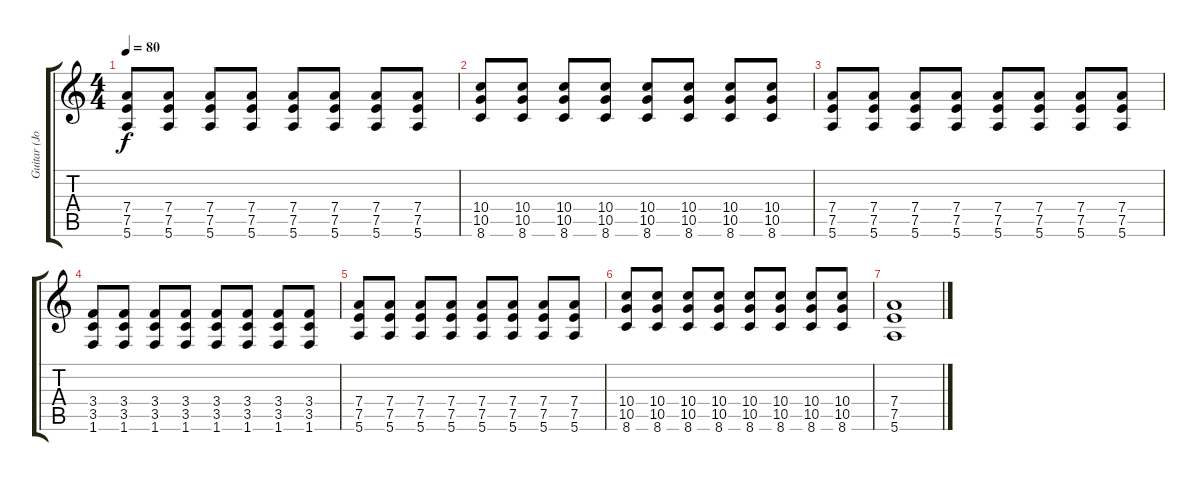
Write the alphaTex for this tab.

\track ("Guitar (John 5)" "Guitar (Jo") {instrument acousticguitarnylon}
\staff {score tabs}
\tuning (E4 B3 G3 D3 A2 E2) {hide}
\ts (4 4)
\tempo 80
\clef g2
\ks c
(7.4 7.5 5.6).8{dy f} (7.4 7.5 5.6).8 (7.4 7.5 5.6).8 (7.4 7.5 5.6).8 (7.4 7.5 5.6).8 (7.4 7.5 5.6).8 (7.4 7.5 5.6).8 (7.4 7.5 5.6).8 |
(10.4 10.5 8.6).8 (10.4 10.5 8.6).8 (10.4 10.5 8.6).8 (10.4 10.5 8.6).8 (10.4 10.5 8.6).8 (10.4 10.5 8.6).8 (10.4 10.5 8.6).8 (10.4 10.5 8.6).8 |
(7.4 7.5 5.6).8 (7.4 7.5 5.6).8 (7.4 7.5 5.6).8 (7.4 7.5 5.6).8 (7.4 7.5 5.6).8 (7.4 7.5 5.6).8 (7.4 7.5 5.6).8 (7.4 7.5 5.6).8 |
(3.4 3.5 1.6).8 (3.4 3.5 1.6).8 (3.4 3.5 1.6).8 (3.4 3.5 1.6).8 (3.4 3.5 1.6).8 (3.4 3.5 1.6).8 (3.4 3.5 1.6).8 (3.4 3.5 1.6).8 |
(7.4 7.5 5.6).8 (7.4 7.5 5.6).8 (7.4 7.5 5.6).8 (7.4 7.5 5.6).8 (7.4 7.5 5.6).8 (7.4 7.5 5.6).8 (7.4 7.5 5.6).8 (7.4 7.5 5.6).8 |
(10.4 10.5 8.6).8 (10.4 10.5 8.6).8 (10.4 10.5 8.6).8 (10.4 10.5 8.6).8 (10.4 10.5 8.6).8 (10.4 10.5 8.6).8 (10.4 10.5 8.6).8 (10.4 10.5 8.6).8 |
(7.4 7.5 5.6).1
